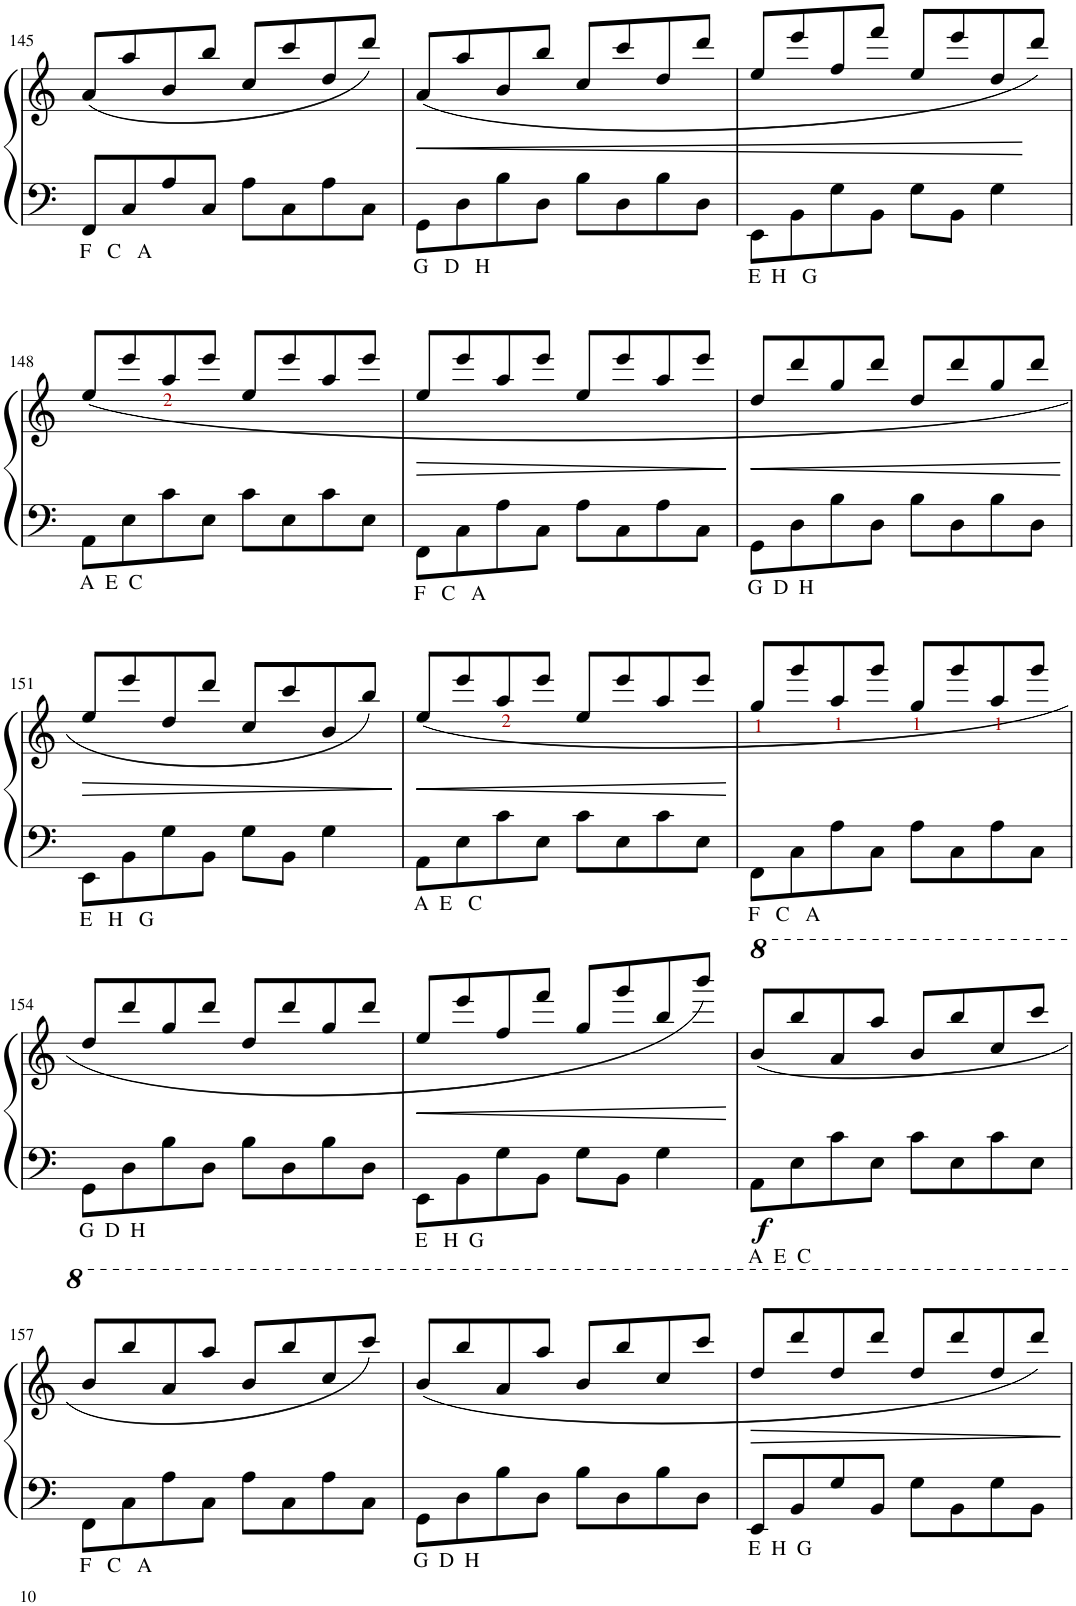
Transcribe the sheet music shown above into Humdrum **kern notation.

**kern	**kern	**dynam
*part1	*part1	*part1
*staff2	*staff1	*staff1/2
*I"Piano	*	*
*I'Pno	*	*
!!LO:PB:g=z
*clefF4	*clefG2	*
*k[]	*k[]	*
*M4/4	*M4/4	*
*met(c|)	*met(c|)	*
=145	=145	=145
!LO:TX:b:t=F   C   A	!	!
8FF/L	(8a/L	.
8C/	8aa/	.
8A/	8b/	.
8C/J	8bb/J	.
8A\L	8cc/L	.
8C\	8ccc/	.
8A\	8dd/	.
8C\J	8ddd/J)	.
=146	=146	=146
!LO:TX:b:t=G   D   H	!	!
!	!	!LO:HP:b
8GG\L	(8a/L	<
8D\	8aa/	.
8B\	8b/	.
8D\J	8bb/J	.
8B\L	8cc/L	.
8D\	8ccc/	.
8B\	8dd/	.
8D\J	8ddd/J	.
=147	=147	=147
!LO:TX:b:t=E  H   G	!	!
8EE\L	8ee/L	.
8BB\	8eee/	.
8G\	8ff/	.
8BB\J	8fff/J	.
8G\L	8ee/L	.
8BB\J	8eee/	.
4G\	8dd/	.
.	8ddd/J)	[
!!LO:LB:g=z
=148	=148	=148
!LO:TX:b:t=A  E  C	!	!
8AA\L	(8ee/L	.
8E\	8eee/	.
8c\	8aa/	.
8E\J	8eee/J	.
8c\L	8ee/L	.
8E\	8eee/	.
8c\	8aa/	.
8E\J	8eee/J	.
=149	=149	=149
!LO:TX:b:t=F   C   A	!	!
!	!	!LO:HP:b
8FF\L	8ee/L	>
8C\	8eee/	.
8A\	8aa/	.
8C\J	8eee/J	.
8A\L	8ee/L	.
8C\	8eee/	.
8A\	8aa/	.
8C\J	8eee/J	.
.	.	]
=150	=150	=150
!LO:TX:b:t=G  D  H	!	!
!	!	!LO:HP:b
8GG\L	8dd/L	<
8D\	8ddd/	.
8B\	8gg/	.
8D\J	8ddd/J	.
8B\L	8dd/L	.
8D\	8ddd/	.
8B\	8gg/	.
8D\J	8ddd/J	.
.	.	[
!!LO:LB:g=z
=151	=151	=151
!LO:TX:b:t=E   H   G	!	!
!	!	!LO:HP:b
8EE\L	8ee/L	>
8BB\	8eee/	.
8G\	8dd/	.
8BB\J	8ddd/J	.
8G\L	8cc/L	.
8BB\J	8ccc/	.
4G\	8b/	.
.	8bb/J)	.
.	.	]
=152	=152	=152
!LO:TX:b:t=A  E   C	!	!
!	!	!LO:HP:b
8AA\L	(8ee/L	<
8E\	8eee/	.
8c\	8aa/	.
8E\J	8eee/J	.
8c\L	8ee/L	.
8E\	8eee/	.
8c\	8aa/	.
8E\J	8eee/J	.
.	.	[
=153	=153	=153
!LO:TX:b:t=F   C   A	!	!
8FF\L	8gg/L	.
8C\	8ggg/	.
8A\	8aa/	.
8C\J	8ggg/J	.
8A\L	8gg/L	.
8C\	8ggg/	.
8A\	8aa/	.
8C\J	8ggg/J	.
!!LO:LB:g=z
=154	=154	=154
!LO:TX:b:t=G  D  H	!	!
8GG\L	8dd/L	.
8D\	8ddd/	.
8B\	8gg/	.
8D\J	8ddd/J	.
8B\L	8dd/L	.
8D\	8ddd/	.
8B\	8gg/	.
8D\J	8ddd/J	.
=155	=155	=155
!LO:TX:b:t=E   H  G	!	!
!	!	!LO:HP:b
8EE\L	8ee/L	<
8BB\	8eee/	.
8G\	8ff/	.
8BB\J	8fff/J	.
8G\L	8gg/L	.
8BB\J	8ggg/	.
4G\	8bb/	.
.	8bbb/J)	.
.	.	[
=156	=156	=156
!LO:TX:b:t=A  E  C	!	!
!	!	!LO:DY:b=2
8AA\L	(8bb/L	f
8E\	8bbb/	.
8c\	8aa/	.
8E\J	8aaa/J	.
8c\L	8bb/L	.
8E\	8bbb/	.
8c\	8ccc/	.
8E\J	8cccc/J	.
!!LO:LB:g=z
=157	=157	=157
!LO:TX:b:t=F   C   A	!	!
8FF\L	8bb/L	.
8C\	8bbb/	.
8A\	8aa/	.
8C\J	8aaa/J	.
8A\L	8bb/L	.
8C\	8bbb/	.
8A\	8ccc/	.
8C\J	8cccc/J)	.
=158	=158	=158
!LO:TX:b:t=G  D  H	!	!
8GG\L	(8bb/L	.
8D\	8bbb/	.
8B\	8aa/	.
8D\J	8aaa/J	.
8B\L	8bb/L	.
8D\	8bbb/	.
8B\	8ccc/	.
8D\J	8cccc/J	.
=159	=159	=159
!LO:TX:b:t=E  H  G	!	!
!	!	!LO:HP:b
8EE/L	8ddd/L	>
8BB/	8dddd/	.
8G/	8ddd/	.
8BB/J	8dddd/J	.
8G\L	8ddd/L	.
8BB\	8dddd/	.
8G\	8ddd/	.
8BB\J	8dddd/J)	.
.	.	]
=	=	=
*-	*-	*-
